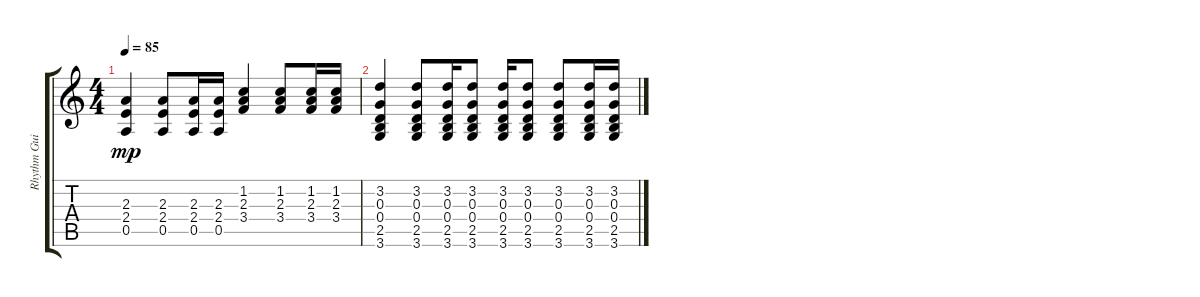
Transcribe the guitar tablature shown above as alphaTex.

\track ("Rhythm Guitar" "Rhythm Gui") {instrument acousticguitarsteel}
\staff {score tabs}
\tuning (E4 B3 G3 D3 A2 E2) {hide}
\ts (4 4)
\tempo 85
\clef g2
\ks c
(2.3 2.4 0.5).4{dy mp} (2.3 2.4 0.5).8 (2.3 2.4 0.5).16 (2.3 2.4 0.5).16 (1.2 2.3 3.4).4 (1.2 2.3 3.4).8 (1.2 2.3 3.4).16 (1.2 2.3 3.4).16 |
(3.2 0.3 0.4 2.5 3.6).4 (3.2 0.3 0.4 2.5 3.6).8 (3.2 0.3 0.4 2.5 3.6).16 (3.2 0.3 0.4 2.5 3.6).8 (3.2 0.3 0.4 2.5 3.6).16 (3.2 0.3 0.4 2.5 3.6).8 (3.2 0.3 0.4 2.5 3.6).8 (3.2 0.3 0.4 2.5 3.6).16 (3.2 0.3 0.4 2.5 3.6).16
